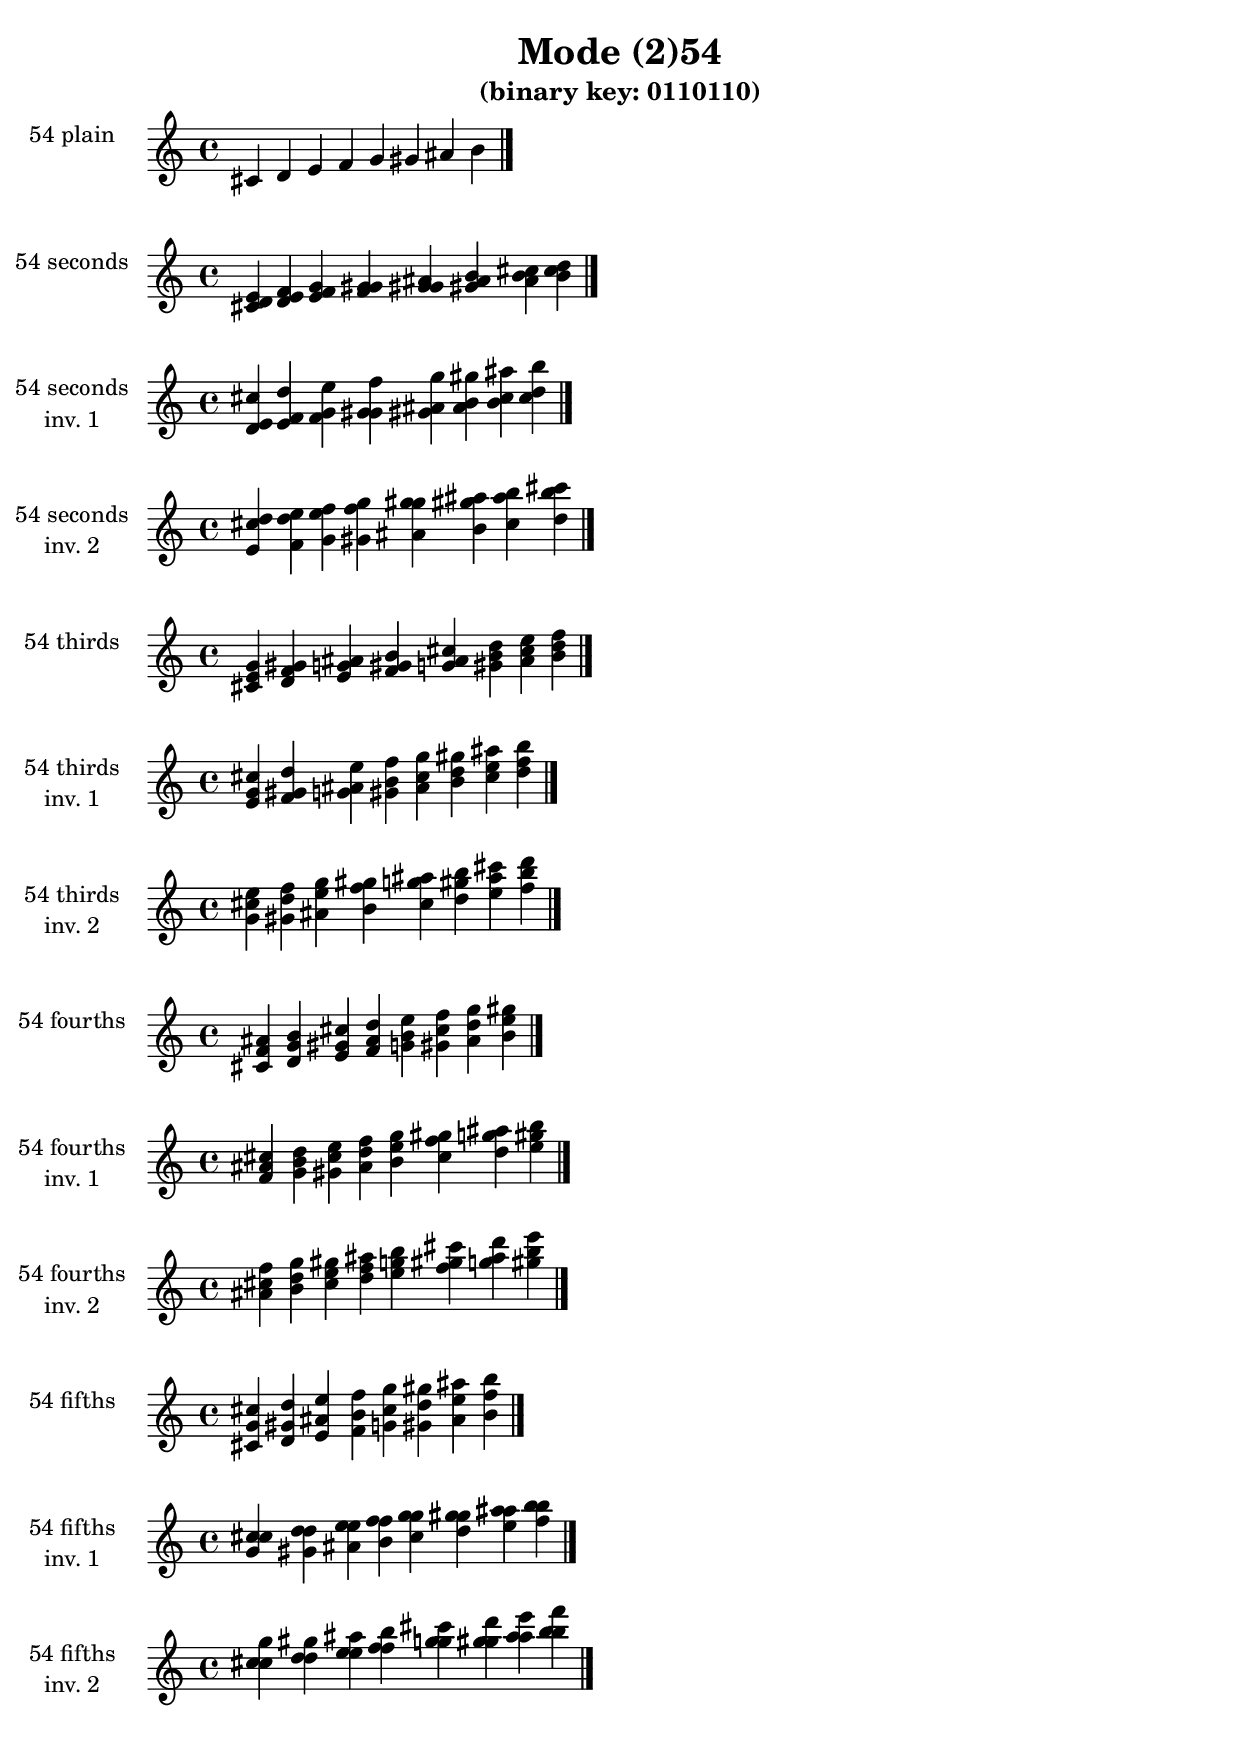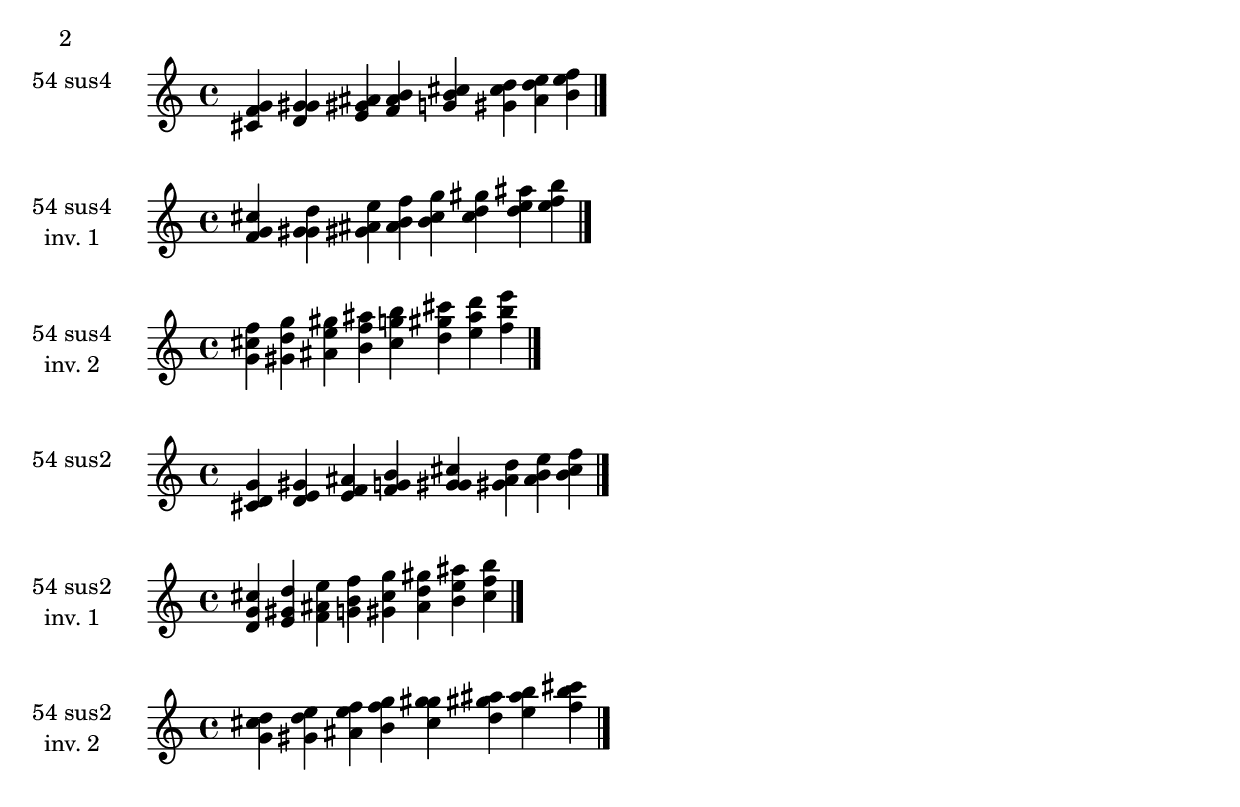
\version "2.19.0"

\header {
  title = "Mode (2)54"
  subtitle = "(binary key: 0110110)"
 %% Remove default LilyPond tagline
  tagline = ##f
}

\paper {
  #(set-paper-size "a4")
}

global = {
  \key c \major
  \time 4/4
  \tempo 4=100
}

\book {
  \score {
    \new Staff \with {
      instrumentName =  \markup { \column {
         \hcenter-in #14 \line { 54 plain }
         \hcenter-in #14 \line {  } } }
      midiInstrument = "oboe"
    } { \accidentalStyle "default"
        \cadenzaOn cis' d' e' f' g' gis' ais' b'  \cadenzaOff \bar "|." }
    \layout { }
  }
  \score {
    \new Staff \with {
      instrumentName =  \markup { \column {
         \hcenter-in #14 \line { 54 seconds }
         \hcenter-in #14 \line {  } } }
      midiInstrument = "oboe"
    } { \accidentalStyle "default"
        \cadenzaOn <cis' d' e'> <d' e' f'> <e' f' g'> <f' g' gis'> <g' gis' ais'> <gis' ais' b'> <ais' b' cis''> <b' cis'' d''>  \cadenzaOff \bar "|." }
    \layout { }
  }
  \score {
    \new Staff \with {
      instrumentName =  \markup { \column {
         \hcenter-in #14 \line { 54 seconds }
         \hcenter-in #14 \line { inv. 1 } } }
      midiInstrument = "oboe"
    } { \accidentalStyle "default"
        \cadenzaOn <d' e' cis''> <e' f' d''> <f' g' e''> <g' gis' f''> <gis' ais' g''> <ais' b' gis''> <b' cis'' ais''> <cis'' d'' b''>  \cadenzaOff \bar "|." }
    \layout { }
  }
  \score {
    \new Staff \with {
      instrumentName =  \markup { \column {
         \hcenter-in #14 \line { 54 seconds }
         \hcenter-in #14 \line { inv. 2 } } }
      midiInstrument = "oboe"
    } { \accidentalStyle "default"
        \cadenzaOn <e' cis'' d''> <f' d'' e''> <g' e'' f''> <gis' f'' g''> <ais' g'' gis''> <b' gis'' ais''> <cis'' ais'' b''> <d'' b'' cis'''>  \cadenzaOff \bar "|." }
    \layout { }
  }
  \score {
    \new Staff \with {
      instrumentName =  \markup { \column {
         \hcenter-in #14 \line { 54 thirds }
         \hcenter-in #14 \line {  } } }
      midiInstrument = "oboe"
    } { \accidentalStyle "default"
        \cadenzaOn <cis' e' g'> <d' f' gis'> <e' g' ais'> <f' gis' b'> <g' ais' cis''> <gis' b' d''> <ais' cis'' e''> <b' d'' f''>  \cadenzaOff \bar "|." }
    \layout { }
  }
  \score {
    \new Staff \with {
      instrumentName =  \markup { \column {
         \hcenter-in #14 \line { 54 thirds }
         \hcenter-in #14 \line { inv. 1 } } }
      midiInstrument = "oboe"
    } { \accidentalStyle "default"
        \cadenzaOn <e' g' cis''> <f' gis' d''> <g' ais' e''> <gis' b' f''> <ais' cis'' g''> <b' d'' gis''> <cis'' e'' ais''> <d'' f'' b''>  \cadenzaOff \bar "|." }
    \layout { }
  }
  \score {
    \new Staff \with {
      instrumentName =  \markup { \column {
         \hcenter-in #14 \line { 54 thirds }
         \hcenter-in #14 \line { inv. 2 } } }
      midiInstrument = "oboe"
    } { \accidentalStyle "default"
        \cadenzaOn <g' cis'' e''> <gis' d'' f''> <ais' e'' g''> <b' f'' gis''> <cis'' g'' ais''> <d'' gis'' b''> <e'' ais'' cis'''> <f'' b'' d'''>  \cadenzaOff \bar "|." }
    \layout { }
  }
  \score {
    \new Staff \with {
      instrumentName =  \markup { \column {
         \hcenter-in #14 \line { 54 fourths }
         \hcenter-in #14 \line {  } } }
      midiInstrument = "oboe"
    } { \accidentalStyle "default"
        \cadenzaOn <cis' f' ais'> <d' g' b'> <e' gis' cis''> <f' ais' d''> <g' b' e''> <gis' cis'' f''> <ais' d'' g''> <b' e'' gis''>  \cadenzaOff \bar "|." }
    \layout { }
  }
  \score {
    \new Staff \with {
      instrumentName =  \markup { \column {
         \hcenter-in #14 \line { 54 fourths }
         \hcenter-in #14 \line { inv. 1 } } }
      midiInstrument = "oboe"
    } { \accidentalStyle "default"
        \cadenzaOn <f' ais' cis''> <g' b' d''> <gis' cis'' e''> <ais' d'' f''> <b' e'' g''> <cis'' f'' gis''> <d'' g'' ais''> <e'' gis'' b''>  \cadenzaOff \bar "|." }
    \layout { }
  }
  \score {
    \new Staff \with {
      instrumentName =  \markup { \column {
         \hcenter-in #14 \line { 54 fourths }
         \hcenter-in #14 \line { inv. 2 } } }
      midiInstrument = "oboe"
    } { \accidentalStyle "default"
        \cadenzaOn <ais' cis'' f''> <b' d'' g''> <cis'' e'' gis''> <d'' f'' ais''> <e'' g'' b''> <f'' gis'' cis'''> <g'' ais'' d'''> <gis'' b'' e'''>  \cadenzaOff \bar "|." }
    \layout { }
  }
  \score {
    \new Staff \with {
      instrumentName =  \markup { \column {
         \hcenter-in #14 \line { 54 fifths }
         \hcenter-in #14 \line {  } } }
      midiInstrument = "oboe"
    } { \accidentalStyle "default"
        \cadenzaOn <cis' g' cis''> <d' gis' d''> <e' ais' e''> <f' b' f''> <g' cis'' g''> <gis' d'' gis''> <ais' e'' ais''> <b' f'' b''>  \cadenzaOff \bar "|." }
    \layout { }
  }
  \score {
    \new Staff \with {
      instrumentName =  \markup { \column {
         \hcenter-in #14 \line { 54 fifths }
         \hcenter-in #14 \line { inv. 1 } } }
      midiInstrument = "oboe"
    } { \accidentalStyle "default"
        \cadenzaOn <g' cis'' cis''> <gis' d'' d''> <ais' e'' e''> <b' f'' f''> <cis'' g'' g''> <d'' gis'' gis''> <e'' ais'' ais''> <f'' b'' b''>  \cadenzaOff \bar "|." }
    \layout { }
  }
  \score {
    \new Staff \with {
      instrumentName =  \markup { \column {
         \hcenter-in #14 \line { 54 fifths }
         \hcenter-in #14 \line { inv. 2 } } }
      midiInstrument = "oboe"
    } { \accidentalStyle "default"
        \cadenzaOn <cis'' cis'' g''> <d'' d'' gis''> <e'' e'' ais''> <f'' f'' b''> <g'' g'' cis'''> <gis'' gis'' d'''> <ais'' ais'' e'''> <b'' b'' f'''>  \cadenzaOff \bar "|." }
    \layout { }
  }
  \score {
    \new Staff \with {
      instrumentName =  \markup { \column {
         \hcenter-in #14 \line { 54 sus4 }
         \hcenter-in #14 \line {  } } }
      midiInstrument = "oboe"
    } { \accidentalStyle "default"
        \cadenzaOn <cis' f' g'> <d' g' gis'> <e' gis' ais'> <f' ais' b'> <g' b' cis''> <gis' cis'' d''> <ais' d'' e''> <b' e'' f''>  \cadenzaOff \bar "|." }
    \layout { }
  }
  \score {
    \new Staff \with {
      instrumentName =  \markup { \column {
         \hcenter-in #14 \line { 54 sus4 }
         \hcenter-in #14 \line { inv. 1 } } }
      midiInstrument = "oboe"
    } { \accidentalStyle "default"
        \cadenzaOn <f' g' cis''> <g' gis' d''> <gis' ais' e''> <ais' b' f''> <b' cis'' g''> <cis'' d'' gis''> <d'' e'' ais''> <e'' f'' b''>  \cadenzaOff \bar "|." }
    \layout { }
  }
  \score {
    \new Staff \with {
      instrumentName =  \markup { \column {
         \hcenter-in #14 \line { 54 sus4 }
         \hcenter-in #14 \line { inv. 2 } } }
      midiInstrument = "oboe"
    } { \accidentalStyle "default"
        \cadenzaOn <g' cis'' f''> <gis' d'' g''> <ais' e'' gis''> <b' f'' ais''> <cis'' g'' b''> <d'' gis'' cis'''> <e'' ais'' d'''> <f'' b'' e'''>  \cadenzaOff \bar "|." }
    \layout { }
  }
  \score {
    \new Staff \with {
      instrumentName =  \markup { \column {
         \hcenter-in #14 \line { 54 sus2 }
         \hcenter-in #14 \line {  } } }
      midiInstrument = "oboe"
    } { \accidentalStyle "default"
        \cadenzaOn <cis' d' g'> <d' e' gis'> <e' f' ais'> <f' g' b'> <g' gis' cis''> <gis' ais' d''> <ais' b' e''> <b' cis'' f''>  \cadenzaOff \bar "|." }
    \layout { }
  }
  \score {
    \new Staff \with {
      instrumentName =  \markup { \column {
         \hcenter-in #14 \line { 54 sus2 }
         \hcenter-in #14 \line { inv. 1 } } }
      midiInstrument = "oboe"
    } { \accidentalStyle "default"
        \cadenzaOn <d' g' cis''> <e' gis' d''> <f' ais' e''> <g' b' f''> <gis' cis'' g''> <ais' d'' gis''> <b' e'' ais''> <cis'' f'' b''>  \cadenzaOff \bar "|." }
    \layout { }
  }
  \score {
    \new Staff \with {
      instrumentName =  \markup { \column {
         \hcenter-in #14 \line { 54 sus2 }
         \hcenter-in #14 \line { inv. 2 } } }
      midiInstrument = "oboe"
    } { \accidentalStyle "default"
        \cadenzaOn <g' cis'' d''> <gis' d'' e''> <ais' e'' f''> <b' f'' g''> <cis'' g'' gis''> <d'' gis'' ais''> <e'' ais'' b''> <f'' b'' cis'''>  \cadenzaOff \bar "|." }
    \layout { }
  }
}

\book {
  \bookOutputSuffix "plain_"
  \score {
    \new Staff \with {
      instrumentName =  \markup { \column {
         \hcenter-in #14 \line { 54 plain }
         \hcenter-in #14 \line {  } } }
      midiInstrument = "oboe"
    } { \accidentalStyle "default"
        \cadenzaOn cis' d' e' f' g' gis' ais' b'  \cadenzaOff \bar "|." }
    \midi { }
  }
}
\book {
  \bookOutputSuffix "seconds_"
  \score {
    \new Staff \with {
      instrumentName =  \markup { \column {
         \hcenter-in #14 \line { 54 seconds }
         \hcenter-in #14 \line {  } } }
      midiInstrument = "oboe"
    } { \accidentalStyle "default"
        \cadenzaOn <cis' d' e'> <d' e' f'> <e' f' g'> <f' g' gis'> <g' gis' ais'> <gis' ais' b'> <ais' b' cis''> <b' cis'' d''>  \cadenzaOff \bar "|." }
    \midi { }
  }
}
\book {
  \bookOutputSuffix "seconds_inv. 1"
  \score {
    \new Staff \with {
      instrumentName =  \markup { \column {
         \hcenter-in #14 \line { 54 seconds }
         \hcenter-in #14 \line { inv. 1 } } }
      midiInstrument = "oboe"
    } { \accidentalStyle "default"
        \cadenzaOn <d' e' cis''> <e' f' d''> <f' g' e''> <g' gis' f''> <gis' ais' g''> <ais' b' gis''> <b' cis'' ais''> <cis'' d'' b''>  \cadenzaOff \bar "|." }
    \midi { }
  }
}
\book {
  \bookOutputSuffix "seconds_inv. 2"
  \score {
    \new Staff \with {
      instrumentName =  \markup { \column {
         \hcenter-in #14 \line { 54 seconds }
         \hcenter-in #14 \line { inv. 2 } } }
      midiInstrument = "oboe"
    } { \accidentalStyle "default"
        \cadenzaOn <e' cis'' d''> <f' d'' e''> <g' e'' f''> <gis' f'' g''> <ais' g'' gis''> <b' gis'' ais''> <cis'' ais'' b''> <d'' b'' cis'''>  \cadenzaOff \bar "|." }
    \midi { }
  }
}
\book {
  \bookOutputSuffix "thirds_"
  \score {
    \new Staff \with {
      instrumentName =  \markup { \column {
         \hcenter-in #14 \line { 54 thirds }
         \hcenter-in #14 \line {  } } }
      midiInstrument = "oboe"
    } { \accidentalStyle "default"
        \cadenzaOn <cis' e' g'> <d' f' gis'> <e' g' ais'> <f' gis' b'> <g' ais' cis''> <gis' b' d''> <ais' cis'' e''> <b' d'' f''>  \cadenzaOff \bar "|." }
    \midi { }
  }
}
\book {
  \bookOutputSuffix "thirds_inv. 1"
  \score {
    \new Staff \with {
      instrumentName =  \markup { \column {
         \hcenter-in #14 \line { 54 thirds }
         \hcenter-in #14 \line { inv. 1 } } }
      midiInstrument = "oboe"
    } { \accidentalStyle "default"
        \cadenzaOn <e' g' cis''> <f' gis' d''> <g' ais' e''> <gis' b' f''> <ais' cis'' g''> <b' d'' gis''> <cis'' e'' ais''> <d'' f'' b''>  \cadenzaOff \bar "|." }
    \midi { }
  }
}
\book {
  \bookOutputSuffix "thirds_inv. 2"
  \score {
    \new Staff \with {
      instrumentName =  \markup { \column {
         \hcenter-in #14 \line { 54 thirds }
         \hcenter-in #14 \line { inv. 2 } } }
      midiInstrument = "oboe"
    } { \accidentalStyle "default"
        \cadenzaOn <g' cis'' e''> <gis' d'' f''> <ais' e'' g''> <b' f'' gis''> <cis'' g'' ais''> <d'' gis'' b''> <e'' ais'' cis'''> <f'' b'' d'''>  \cadenzaOff \bar "|." }
    \midi { }
  }
}
\book {
  \bookOutputSuffix "fourths_"
  \score {
    \new Staff \with {
      instrumentName =  \markup { \column {
         \hcenter-in #14 \line { 54 fourths }
         \hcenter-in #14 \line {  } } }
      midiInstrument = "oboe"
    } { \accidentalStyle "default"
        \cadenzaOn <cis' f' ais'> <d' g' b'> <e' gis' cis''> <f' ais' d''> <g' b' e''> <gis' cis'' f''> <ais' d'' g''> <b' e'' gis''>  \cadenzaOff \bar "|." }
    \midi { }
  }
}
\book {
  \bookOutputSuffix "fourths_inv. 1"
  \score {
    \new Staff \with {
      instrumentName =  \markup { \column {
         \hcenter-in #14 \line { 54 fourths }
         \hcenter-in #14 \line { inv. 1 } } }
      midiInstrument = "oboe"
    } { \accidentalStyle "default"
        \cadenzaOn <f' ais' cis''> <g' b' d''> <gis' cis'' e''> <ais' d'' f''> <b' e'' g''> <cis'' f'' gis''> <d'' g'' ais''> <e'' gis'' b''>  \cadenzaOff \bar "|." }
    \midi { }
  }
}
\book {
  \bookOutputSuffix "fourths_inv. 2"
  \score {
    \new Staff \with {
      instrumentName =  \markup { \column {
         \hcenter-in #14 \line { 54 fourths }
         \hcenter-in #14 \line { inv. 2 } } }
      midiInstrument = "oboe"
    } { \accidentalStyle "default"
        \cadenzaOn <ais' cis'' f''> <b' d'' g''> <cis'' e'' gis''> <d'' f'' ais''> <e'' g'' b''> <f'' gis'' cis'''> <g'' ais'' d'''> <gis'' b'' e'''>  \cadenzaOff \bar "|." }
    \midi { }
  }
}
\book {
  \bookOutputSuffix "fifths_"
  \score {
    \new Staff \with {
      instrumentName =  \markup { \column {
         \hcenter-in #14 \line { 54 fifths }
         \hcenter-in #14 \line {  } } }
      midiInstrument = "oboe"
    } { \accidentalStyle "default"
        \cadenzaOn <cis' g' cis''> <d' gis' d''> <e' ais' e''> <f' b' f''> <g' cis'' g''> <gis' d'' gis''> <ais' e'' ais''> <b' f'' b''>  \cadenzaOff \bar "|." }
    \midi { }
  }
}
\book {
  \bookOutputSuffix "fifths_inv. 1"
  \score {
    \new Staff \with {
      instrumentName =  \markup { \column {
         \hcenter-in #14 \line { 54 fifths }
         \hcenter-in #14 \line { inv. 1 } } }
      midiInstrument = "oboe"
    } { \accidentalStyle "default"
        \cadenzaOn <g' cis'' cis''> <gis' d'' d''> <ais' e'' e''> <b' f'' f''> <cis'' g'' g''> <d'' gis'' gis''> <e'' ais'' ais''> <f'' b'' b''>  \cadenzaOff \bar "|." }
    \midi { }
  }
}
\book {
  \bookOutputSuffix "fifths_inv. 2"
  \score {
    \new Staff \with {
      instrumentName =  \markup { \column {
         \hcenter-in #14 \line { 54 fifths }
         \hcenter-in #14 \line { inv. 2 } } }
      midiInstrument = "oboe"
    } { \accidentalStyle "default"
        \cadenzaOn <cis'' cis'' g''> <d'' d'' gis''> <e'' e'' ais''> <f'' f'' b''> <g'' g'' cis'''> <gis'' gis'' d'''> <ais'' ais'' e'''> <b'' b'' f'''>  \cadenzaOff \bar "|." }
    \midi { }
  }
}
\book {
  \bookOutputSuffix "sus4_"
  \score {
    \new Staff \with {
      instrumentName =  \markup { \column {
         \hcenter-in #14 \line { 54 sus4 }
         \hcenter-in #14 \line {  } } }
      midiInstrument = "oboe"
    } { \accidentalStyle "default"
        \cadenzaOn <cis' f' g'> <d' g' gis'> <e' gis' ais'> <f' ais' b'> <g' b' cis''> <gis' cis'' d''> <ais' d'' e''> <b' e'' f''>  \cadenzaOff \bar "|." }
    \midi { }
  }
}
\book {
  \bookOutputSuffix "sus4_inv. 1"
  \score {
    \new Staff \with {
      instrumentName =  \markup { \column {
         \hcenter-in #14 \line { 54 sus4 }
         \hcenter-in #14 \line { inv. 1 } } }
      midiInstrument = "oboe"
    } { \accidentalStyle "default"
        \cadenzaOn <f' g' cis''> <g' gis' d''> <gis' ais' e''> <ais' b' f''> <b' cis'' g''> <cis'' d'' gis''> <d'' e'' ais''> <e'' f'' b''>  \cadenzaOff \bar "|." }
    \midi { }
  }
}
\book {
  \bookOutputSuffix "sus4_inv. 2"
  \score {
    \new Staff \with {
      instrumentName =  \markup { \column {
         \hcenter-in #14 \line { 54 sus4 }
         \hcenter-in #14 \line { inv. 2 } } }
      midiInstrument = "oboe"
    } { \accidentalStyle "default"
        \cadenzaOn <g' cis'' f''> <gis' d'' g''> <ais' e'' gis''> <b' f'' ais''> <cis'' g'' b''> <d'' gis'' cis'''> <e'' ais'' d'''> <f'' b'' e'''>  \cadenzaOff \bar "|." }
    \midi { }
  }
}
\book {
  \bookOutputSuffix "sus2_"
  \score {
    \new Staff \with {
      instrumentName =  \markup { \column {
         \hcenter-in #14 \line { 54 sus2 }
         \hcenter-in #14 \line {  } } }
      midiInstrument = "oboe"
    } { \accidentalStyle "default"
        \cadenzaOn <cis' d' g'> <d' e' gis'> <e' f' ais'> <f' g' b'> <g' gis' cis''> <gis' ais' d''> <ais' b' e''> <b' cis'' f''>  \cadenzaOff \bar "|." }
    \midi { }
  }
}
\book {
  \bookOutputSuffix "sus2_inv. 1"
  \score {
    \new Staff \with {
      instrumentName =  \markup { \column {
         \hcenter-in #14 \line { 54 sus2 }
         \hcenter-in #14 \line { inv. 1 } } }
      midiInstrument = "oboe"
    } { \accidentalStyle "default"
        \cadenzaOn <d' g' cis''> <e' gis' d''> <f' ais' e''> <g' b' f''> <gis' cis'' g''> <ais' d'' gis''> <b' e'' ais''> <cis'' f'' b''>  \cadenzaOff \bar "|." }
    \midi { }
  }
}
\book {
  \bookOutputSuffix "sus2_inv. 2"
  \score {
    \new Staff \with {
      instrumentName =  \markup { \column {
         \hcenter-in #14 \line { 54 sus2 }
         \hcenter-in #14 \line { inv. 2 } } }
      midiInstrument = "oboe"
    } { \accidentalStyle "default"
        \cadenzaOn <g' cis'' d''> <gis' d'' e''> <ais' e'' f''> <b' f'' g''> <cis'' g'' gis''> <d'' gis'' ais''> <e'' ais'' b''> <f'' b'' cis'''>  \cadenzaOff \bar "|." }
    \midi { }
  }
}
